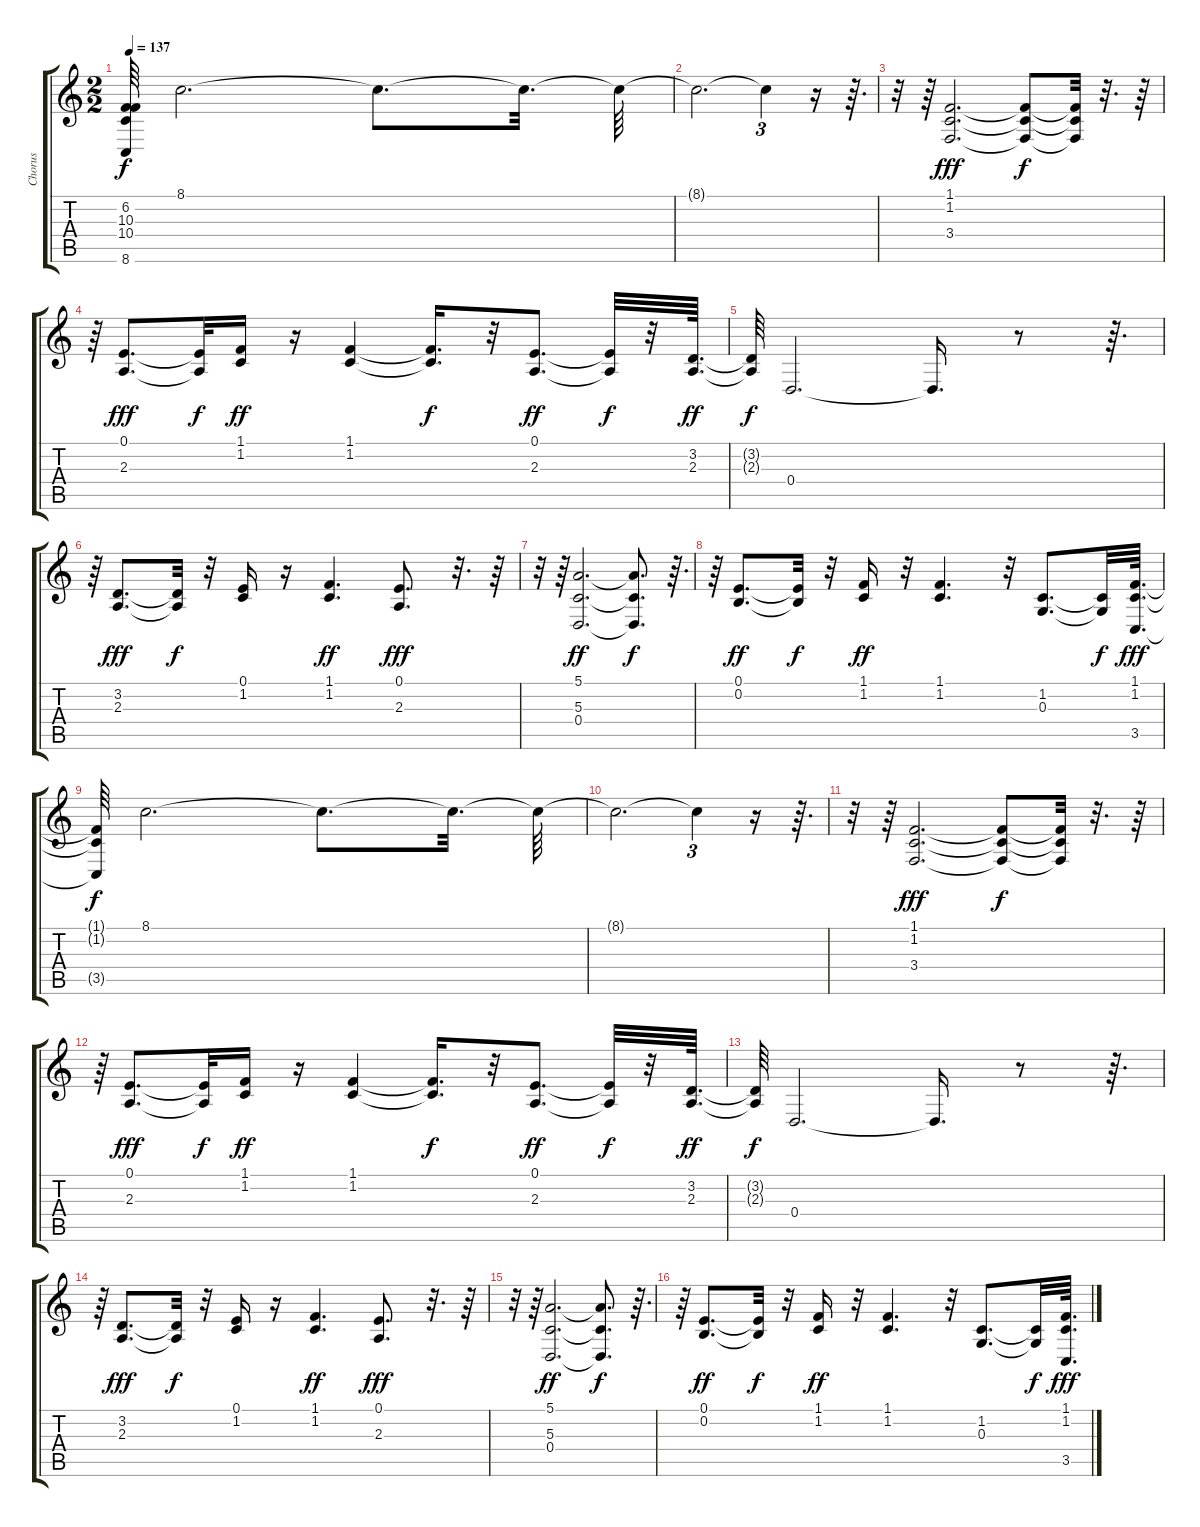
\track ("Chorus" "Chorus") {instrument voiceoohs}
\staff {score tabs}
\tuning (E4 B3 G3 D3 A2 E2) {hide}
\ts (2 2)
\tempo 137
\clef g2
\ks c
(6.2{t} 10.3{t} 10.4{t} 8.6{t}).64{dy f} 8.1.2{d} 8.1{t}.8{d} 8.1{t}.32{d} 8.1{t}.64 |
8.1{t}.2{d} 8.1{t}.4{tu (3 2)} r.16 r.64{d} |
r.32 r.64 (1.1 1.2 3.4).2{d dy fff} (1.1{t} 1.2{t} 3.4{t}).8{dy f} (1.1{t} 1.2{t} 3.4{t}).32 r.32{d} r.64 |
r.64 (0.1 2.3).8{d dy fff} (0.1{t} 2.3{t}).32{dy f} (1.1 1.2).16{dy ff} r.16 (1.1 1.2).4 (1.1{t} 1.2{t}).16{d dy f} r.32 (0.1 2.3).8{d dy ff} (0.1{t} 2.3{t}).32{dy f} r.32 (3.2 2.3).64{d dy ff} |
(3.2{t} 2.3{t}).64{dy f} 0.4.2{d} 0.4{t}.16{d} r.8 r.64{d} |
r.64 (3.2 2.3).8{d dy fff} (3.2{t} 2.3{t}).32{dy f} r.32 (0.1 1.2).16 r.16 (1.1 1.2).4{d dy ff} (0.1 2.3).8{d dy fff} r.32{d} r.64 |
r.32 r.64 (5.1 5.3 0.4).2{d dy ff} (5.1{t} 5.3{t} 0.4{t}).8{d dy f} r.64{d} |
r.64 (0.1 0.2).8{d dy ff} (0.1{t} 0.2{t}).32{dy f} r.32 (1.1 1.2).16{dy ff} r.32 (1.1 1.2).4{d} r.32 (1.2 0.3).8{d} (1.2{t} 0.3{t}).32{dy f} (1.1 1.2 3.5).64{d dy fff} |
(1.1{t} 1.2{t} 3.5{t}).64{dy f} 8.1.2{d} 8.1{t}.8{d} 8.1{t}.32{d} 8.1{t}.64 |
8.1{t}.2{d} 8.1{t}.4{tu (3 2)} r.16 r.64{d} |
r.32 r.64 (1.1 1.2 3.4).2{d dy fff} (1.1{t} 1.2{t} 3.4{t}).8{dy f} (1.1{t} 1.2{t} 3.4{t}).32 r.32{d} r.64 |
r.64 (0.1 2.3).8{d dy fff} (0.1{t} 2.3{t}).32{dy f} (1.1 1.2).16{dy ff} r.16 (1.1 1.2).4 (1.1{t} 1.2{t}).16{d dy f} r.32 (0.1 2.3).8{d dy ff} (0.1{t} 2.3{t}).32{dy f} r.32 (3.2 2.3).64{d dy ff} |
(3.2{t} 2.3{t}).64{dy f} 0.4.2{d} 0.4{t}.16{d} r.8 r.64{d} |
r.64 (3.2 2.3).8{d dy fff} (3.2{t} 2.3{t}).32{dy f} r.32 (0.1 1.2).16 r.16 (1.1 1.2).4{d dy ff} (0.1 2.3).8{d dy fff} r.32{d} r.64 |
r.32 r.64 (5.1 5.3 0.4).2{d dy ff} (5.1{t} 5.3{t} 0.4{t}).8{d dy f} r.64{d} |
r.64 (0.1 0.2).8{d dy ff} (0.1{t} 0.2{t}).32{dy f} r.32 (1.1 1.2).16{dy ff} r.32 (1.1 1.2).4{d} r.32 (1.2 0.3).8{d} (1.2{t} 0.3{t}).32{dy f} (1.1 1.2 3.5).64{d dy fff}
